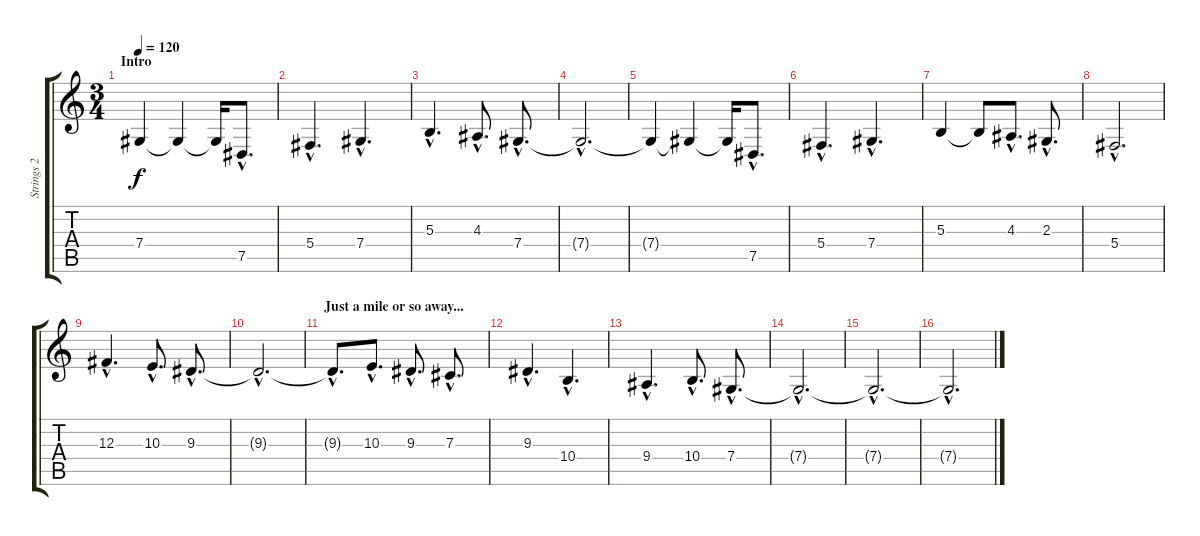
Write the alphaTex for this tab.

\track ("Strings 2" "Strings 2") {instrument stringensemble1}
\staff {score tabs}
\tuning (Eb4 Bb3 Gb3 Db3 Ab2 Eb2) {hide}
\ts (3 4)
\section ("" "Intro")
\tempo 120
\tempo 147
\tempo 120
\clef g2
\ks c
7.4.4{dy f instrument flute} 7.4{t}.4 7.4{t}.16 7.5{hac}.8{d} |
5.4{hac}.4{d} 7.4{hac}.4{d} |
5.3{hac}.4{d} 4.3{hac}.8{d} 7.4{hac}.8{d} |
7.4{hac t}.2{d} |
7.4{t}.4 7.4{t}.4 7.4{t}.16 7.5{hac}.8{d} |
5.4{hac}.4{d} 7.4{hac}.4{d} |
5.3.4 5.3{t}.8 4.3{hac}.8{d} 2.3{hac}.8{d} |
5.4{hac}.2{d} |
12.3{hac}.4{d} 10.3{hac}.8{d} 9.3{hac}.8{d} |
9.3{hac t}.2{d} |
\section ("" "Just a mile or so away... ")
9.3{hac t}.8{d} 10.3{hac}.8{d} 9.3{hac}.8{d} 7.3{hac}.8{d} |
9.3{hac}.4{d} 10.4{hac}.4{d} |
9.4{hac}.4{d} 10.4{hac}.8{d} 7.4{hac}.8{d} |
7.4{hac t}.2{d} |
7.4{hac t}.2{d} |
7.4{hac t}.2{d}
